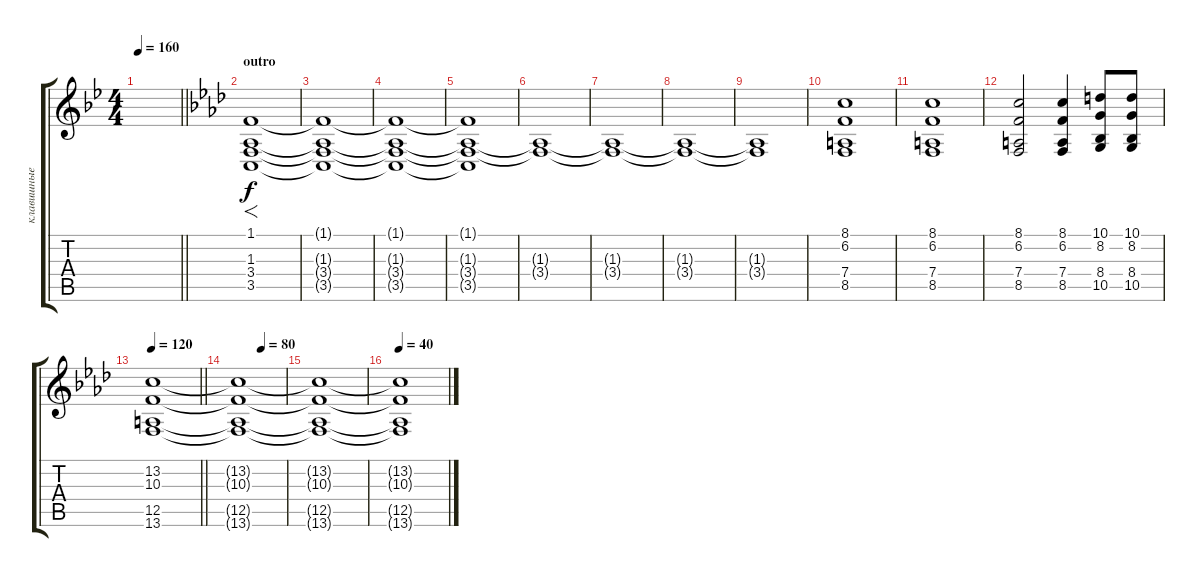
\track ("клавишные 1" "клавишные ") {instrument stringensemble1}
\staff {score tabs}
\tuning (E4 B3 G3 D3 A2 E2) {hide}
\ts (4 4)
\tempo 160
\clef g2
\barLineRight lightlight
\ks gminor
|
\section ("" "outro")
\ks fminor
(1.1 1.3 3.4 3.5).1{f dy f instrument brasssection} |
(1.1{t} 1.3{t} 3.4{t} 3.5{t}).1 |
(1.1{t} 1.3{t} 3.4{t} 3.5{t}).1 |
(1.1{t} 1.3{t} 3.4{t} 3.5{t}).1 |
(1.3{t} 3.4{t}).1 |
(1.3{t} 3.4{t}).1 |
(1.3{t} 3.4{t}).1 |
(1.3{t} 3.4{t}).1 |
(8.1 6.2 7.4 8.5).1{instrument orchestrahit} |
(8.1 6.2 7.4 8.5).1 |
(8.1 6.2 7.4 8.5).2 (8.1 6.2 7.4 8.5).4 (10.1 8.2 8.4 10.5).8 (10.1 8.2 8.4 10.5).8 |
\tempo 120
\barLineRight lightlight
(13.2 10.3 12.5 13.6).1{volume 0 instrument tremolostrings} |
\tempo (80 0.5)
(13.2{t} 10.3{t} 12.5{t} 13.6{t}).1 |
(13.2{t} 10.3{t} 12.5{t} 13.6{t}).1 |
\tempo 40
(13.2{t} 10.3{t} 12.5{t} 13.6{t}).1
